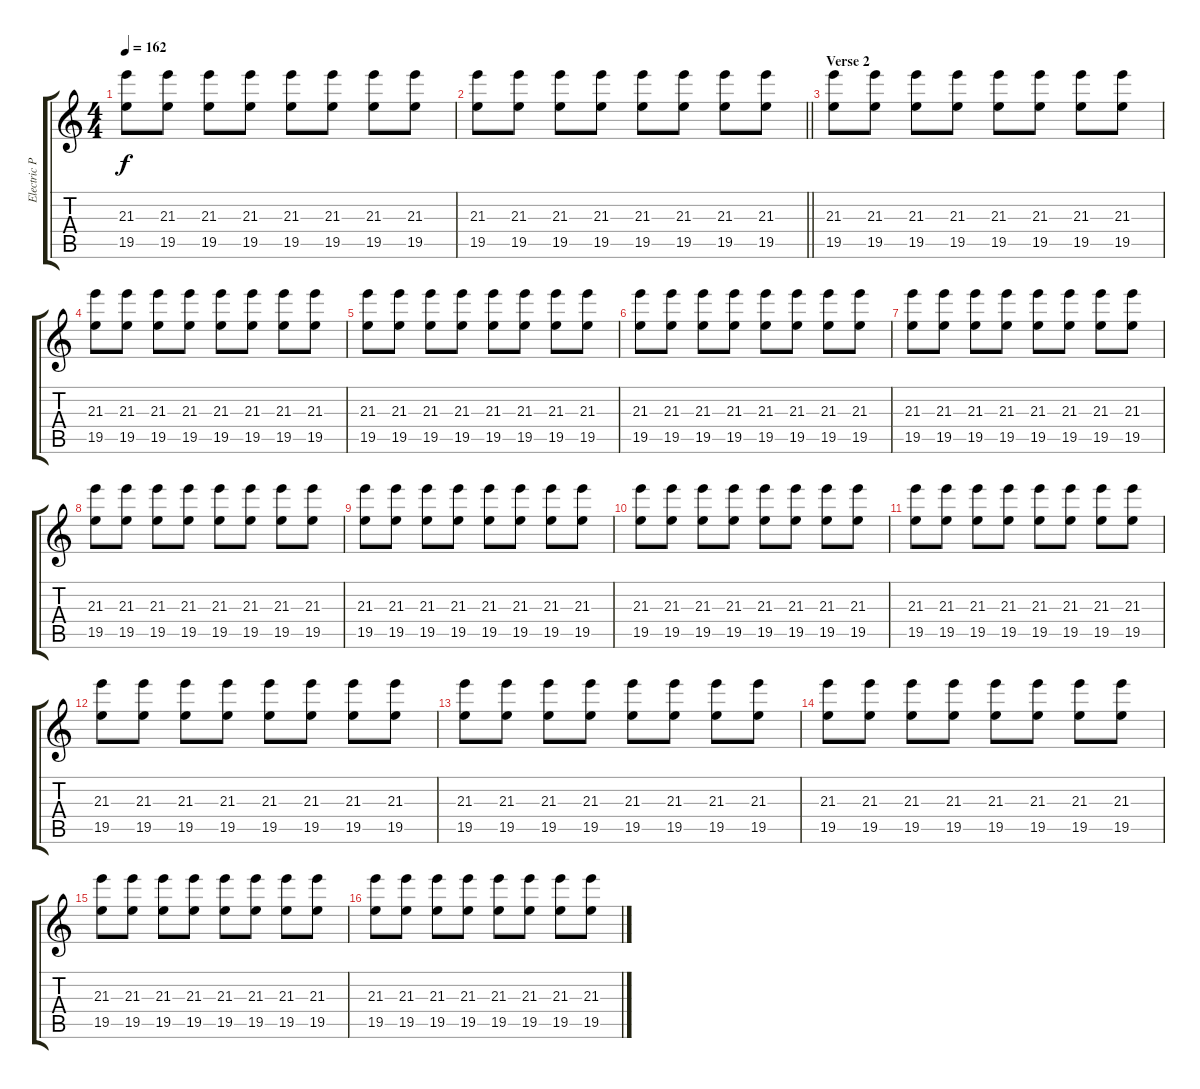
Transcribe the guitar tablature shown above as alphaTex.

\track ("Electric Piano [Chris Goss]" "Electric P") {instrument brightacousticpiano}
\staff {score tabs}
\tuning (E5 B4 G4 D4 A3 E3) {hide}
\ts (4 4)
\tempo 162
\clef g2
\ks c
(21.3 19.5).8{dy f} (21.3 19.5).8 (21.3 19.5).8 (21.3 19.5).8 (21.3 19.5).8 (21.3 19.5).8 (21.3 19.5).8 (21.3 19.5).8 |
\barLineRight lightlight
(21.3 19.5).8 (21.3 19.5).8 (21.3 19.5).8 (21.3 19.5).8 (21.3 19.5).8 (21.3 19.5).8 (21.3 19.5).8 (21.3 19.5).8 |
\section ("" "Verse 2")
(21.3 19.5).8 (21.3 19.5).8 (21.3 19.5).8 (21.3 19.5).8 (21.3 19.5).8 (21.3 19.5).8 (21.3 19.5).8 (21.3 19.5).8 |
(21.3 19.5).8 (21.3 19.5).8 (21.3 19.5).8 (21.3 19.5).8 (21.3 19.5).8 (21.3 19.5).8 (21.3 19.5).8 (21.3 19.5).8 |
(21.3 19.5).8 (21.3 19.5).8 (21.3 19.5).8 (21.3 19.5).8 (21.3 19.5).8 (21.3 19.5).8 (21.3 19.5).8 (21.3 19.5).8 |
(21.3 19.5).8 (21.3 19.5).8 (21.3 19.5).8 (21.3 19.5).8 (21.3 19.5).8 (21.3 19.5).8 (21.3 19.5).8 (21.3 19.5).8 |
(21.3 19.5).8 (21.3 19.5).8 (21.3 19.5).8 (21.3 19.5).8 (21.3 19.5).8 (21.3 19.5).8 (21.3 19.5).8 (21.3 19.5).8 |
(21.3 19.5).8 (21.3 19.5).8 (21.3 19.5).8 (21.3 19.5).8 (21.3 19.5).8 (21.3 19.5).8 (21.3 19.5).8 (21.3 19.5).8 |
(21.3 19.5).8 (21.3 19.5).8 (21.3 19.5).8 (21.3 19.5).8 (21.3 19.5).8 (21.3 19.5).8 (21.3 19.5).8 (21.3 19.5).8 |
(21.3 19.5).8 (21.3 19.5).8 (21.3 19.5).8 (21.3 19.5).8 (21.3 19.5).8 (21.3 19.5).8 (21.3 19.5).8 (21.3 19.5).8 |
(21.3 19.5).8 (21.3 19.5).8 (21.3 19.5).8 (21.3 19.5).8 (21.3 19.5).8 (21.3 19.5).8 (21.3 19.5).8 (21.3 19.5).8 |
(21.3 19.5).8 (21.3 19.5).8 (21.3 19.5).8 (21.3 19.5).8 (21.3 19.5).8 (21.3 19.5).8 (21.3 19.5).8 (21.3 19.5).8 |
(21.3 19.5).8 (21.3 19.5).8 (21.3 19.5).8 (21.3 19.5).8 (21.3 19.5).8 (21.3 19.5).8 (21.3 19.5).8 (21.3 19.5).8 |
(21.3 19.5).8 (21.3 19.5).8 (21.3 19.5).8 (21.3 19.5).8 (21.3 19.5).8 (21.3 19.5).8 (21.3 19.5).8 (21.3 19.5).8 |
(21.3 19.5).8 (21.3 19.5).8 (21.3 19.5).8 (21.3 19.5).8 (21.3 19.5).8 (21.3 19.5).8 (21.3 19.5).8 (21.3 19.5).8 |
(21.3 19.5).8 (21.3 19.5).8 (21.3 19.5).8 (21.3 19.5).8 (21.3 19.5).8 (21.3 19.5).8 (21.3 19.5).8 (21.3 19.5).8
